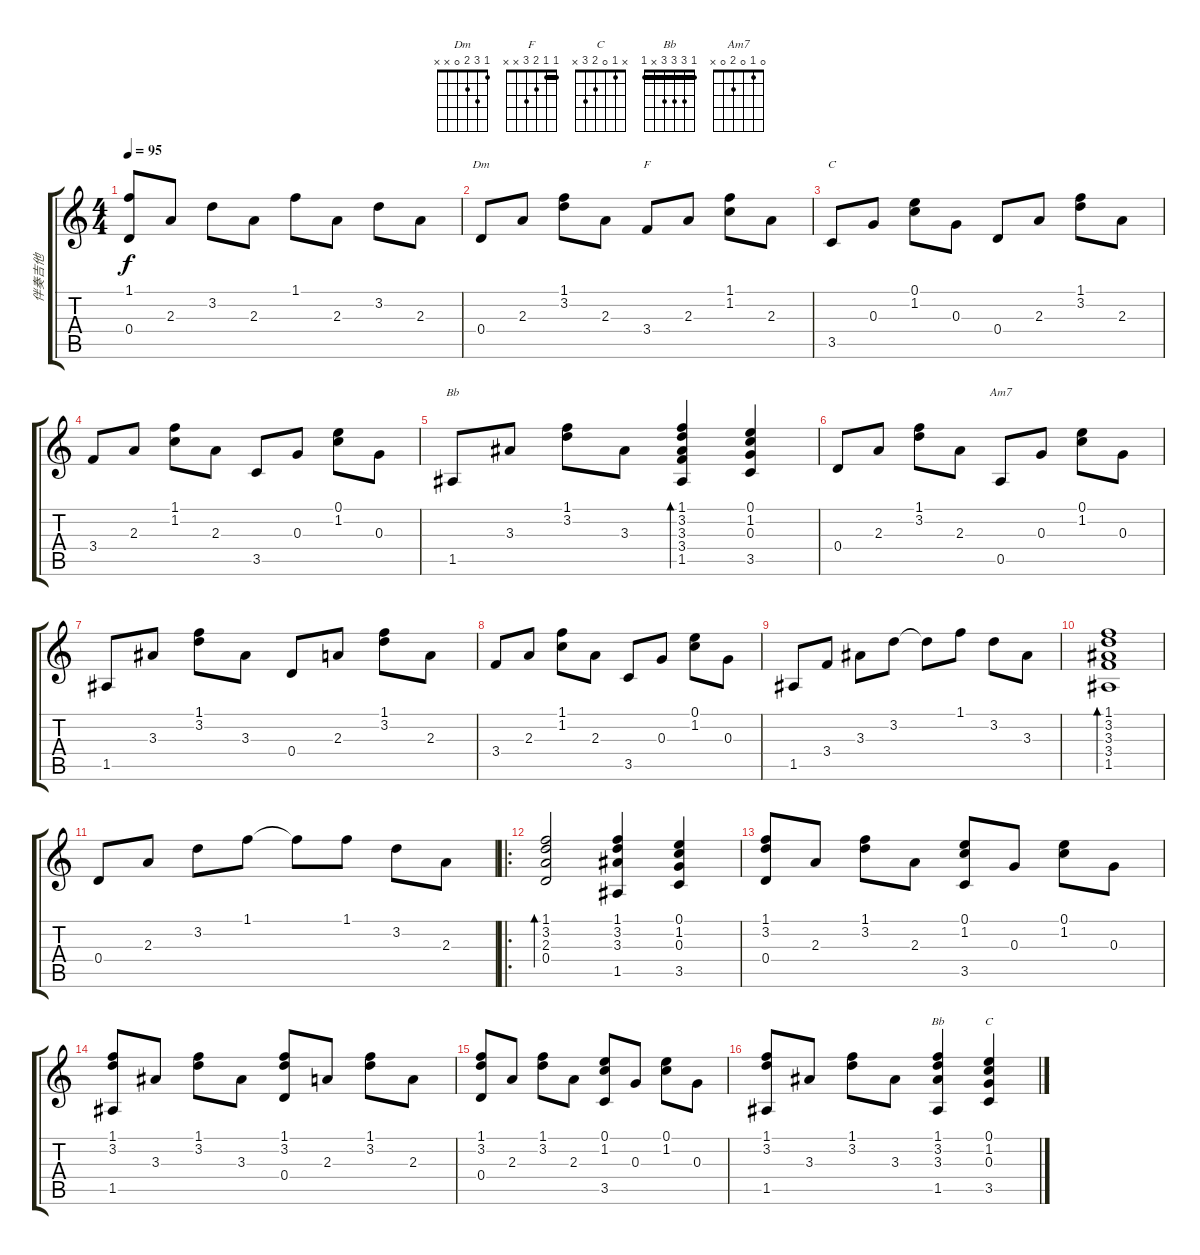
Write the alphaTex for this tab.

\track ("伴奏吉他" "伴奏吉他") {instrument acousticguitarsteel}
\staff {score tabs}
\tuning (E4 B3 G3 D3 A2 E2) {hide}
\chord ("Dm" 1 3 2 0 x x)
\chord ("F" 1 1 2 3 x x) {barre 1}
\chord ("C" 0 1 0 2 3 x)
\chord ("Bb" 1 3 3 3 1 x) {barre 1}
\chord ("Am7" 0 1 0 2 0 x)
\chord ("Bb" 1 3 3 3 x 1) {barre 1}
\chord ("C" x 1 0 2 3 x)
\ts (4 4)
\tempo 95
\clef g2
\ks c
(1.1 0.4).8{dy f} 2.3.8 3.2.8 2.3.8 1.1.8 2.3.8 3.2.8 2.3.8 |
0.4.8{ch "Dm"} 2.3.8 (1.1 3.2).8 2.3.8 3.4.8{ch "F"} 2.3.8 (1.1 1.2).8 2.3.8 |
3.5.8{ch "C"} 0.3.8 (0.1 1.2).8 0.3.8 0.4.8 2.3.8 (1.1 3.2).8 2.3.8 |
3.4.8 2.3.8 (1.1 1.2).8 2.3.8 3.5.8 0.3.8 (0.1 1.2).8 0.3.8 |
1.5.8{ch "Bb"} 3.3.8 (1.1 3.2).8 3.3.8 (1.1 3.2 3.3 3.4 1.5).4{bd 120} (0.1 1.2 0.3 3.5).4 |
0.4.8 2.3.8 (1.1 3.2).8 2.3.8 0.5.8{ch "Am7"} 0.3.8 (0.1 1.2).8 0.3.8 |
1.5.8 3.3.8 (1.1 3.2).8 3.3.8 0.4.8 2.3.8 (1.1 3.2).8 2.3.8 |
3.4.8 2.3.8 (1.1 1.2).8 2.3.8 3.5.8 0.3.8 (0.1 1.2).8 0.3.8 |
1.5.8 3.4.8 3.3.8 3.2.8 3.2{t}.8 1.1.8 3.2.8 3.3.8 |
(1.1 3.2 3.3 3.4 1.5).1{bd 120} |
0.4.8 2.3.8 3.2.8 1.1.8 1.1{t}.8 1.1.8 3.2.8 2.3.8 |
\ro
(1.1 3.2 2.3 0.4).2{bd 240} (1.1 3.2 3.3 1.5).4 (0.1 1.2 0.3 3.5).4 |
(1.1 3.2 0.4).8 2.3.8 (1.1 3.2).8 2.3.8 (0.1 1.2 3.5).8 0.3.8 (0.1 1.2).8 0.3.8 |
(1.1 3.2 1.5).8 3.3.8 (1.1 3.2).8 3.3.8 (1.1 3.2 0.4).8 2.3.8 (1.1 3.2).8 2.3.8 |
(1.1 3.2 0.4).8 2.3.8 (1.1 3.2).8 2.3.8 (0.1 1.2 3.5).8 0.3.8 (0.1 1.2).8 0.3.8 |
(1.1 3.2 1.5).8 3.3.8 (1.1 3.2).8 3.3.8 (1.1 3.2 3.3 1.5).4{ch "Bb"} (0.1 1.2 0.3 3.5).4{ch "C"}
